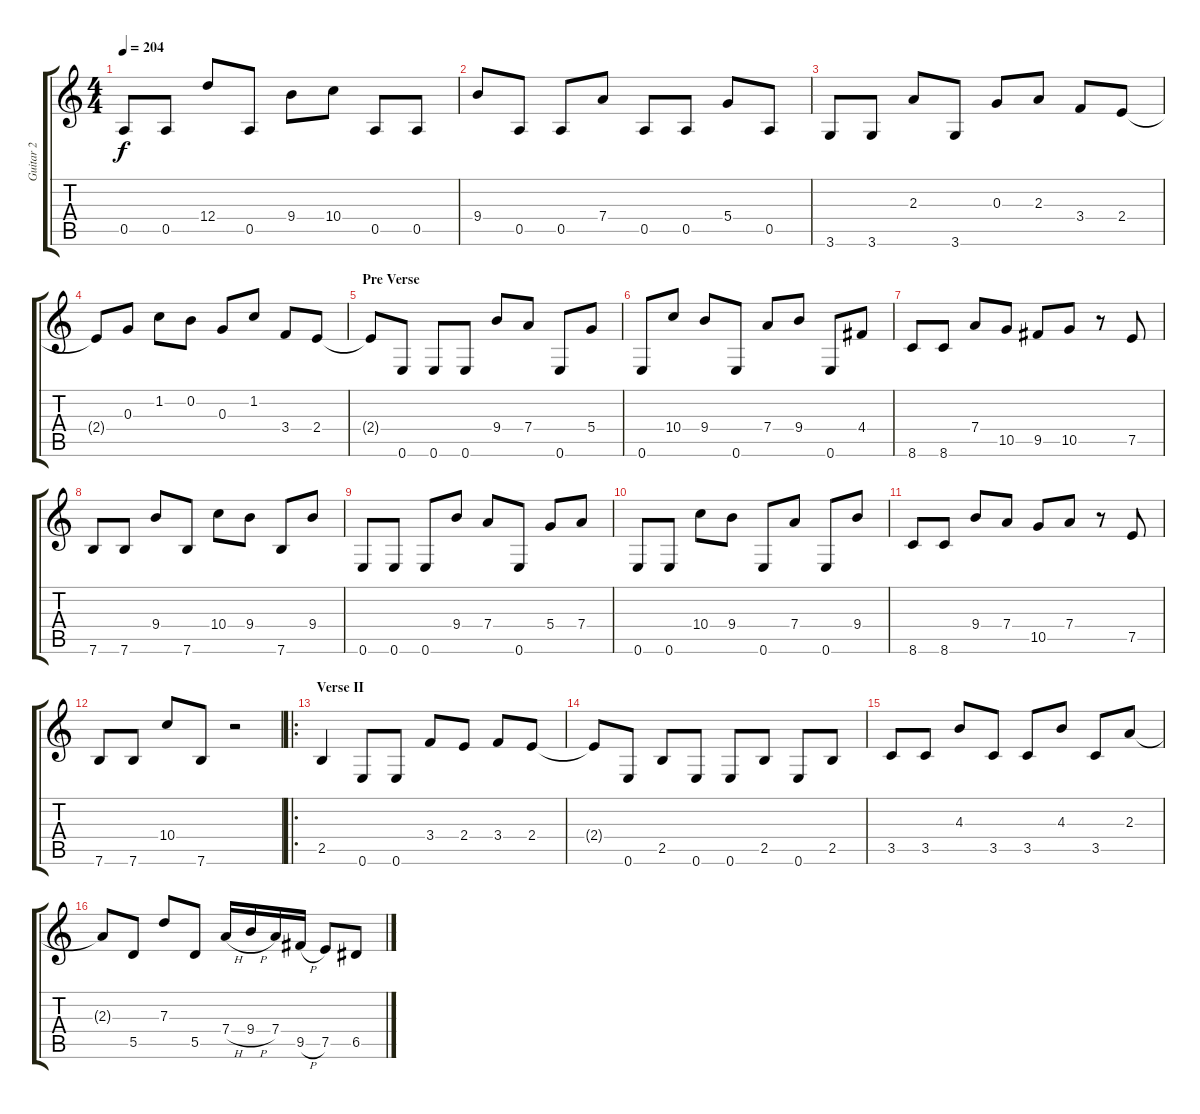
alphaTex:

\track ("Guitar 2" "Guitar 2") {instrument overdrivenguitar}
\staff {score tabs}
\tuning (E4 B3 G3 D3 A2 E2) {hide}
\ts (4 4)
\tempo 204
\clef g2
\ks c
0.5.8{dy f} 0.5.8 12.4.8 0.5.8 9.4.8 10.4.8 0.5.8 0.5.8 |
9.4.8 0.5.8 0.5.8 7.4.8 0.5.8 0.5.8 5.4.8 0.5.8 |
3.6.8 3.6.8 2.3.8 3.6.8 0.3.8 2.3.8 3.4.8 2.4.8 |
2.4{t}.8 0.3.8 1.2.8 0.2.8 0.3.8 1.2.8 3.4.8 2.4.8 |
\section ("" "Pre Verse")
2.4{t}.8 0.6.8 0.6.8 0.6.8 9.4.8 7.4.8 0.6.8 5.4.8 |
0.6.8 10.4.8 9.4.8 0.6.8 7.4.8 9.4.8 0.6.8 4.4.8 |
8.6.8 8.6.8 7.4.8 10.5.8 9.5.8 10.5.8 r.8 7.5.8 |
7.6.8 7.6.8 9.4.8 7.6.8 10.4.8 9.4.8 7.6.8 9.4.8 |
0.6.8 0.6.8 0.6.8 9.4.8 7.4.8 0.6.8 5.4.8 7.4.8 |
0.6.8 0.6.8 10.4.8 9.4.8 0.6.8 7.4.8 0.6.8 9.4.8 |
8.6.8 8.6.8 9.4.8 7.4.8 10.5.8 7.4.8 r.8 7.5.8 |
7.6.8 7.6.8 10.4.8 7.6.8 r.2 |
\ro
\section ("" "Verse II")
2.5.4 0.6.8 0.6.8 3.4.8 2.4.8 3.4.8 2.4.8 |
2.4{t}.8 0.6.8 2.5.8 0.6.8 0.6.8 2.5.8 0.6.8 2.5.8 |
3.5.8 3.5.8 4.3.8 3.5.8 3.5.8 4.3.8 3.5.8 2.3.8 |
2.3{t}.8 5.5.8 7.3.8 5.5.8 7.4{h}.16 9.4{h}.16 7.4.16 9.5{h}.16 7.5.8 6.5.8
